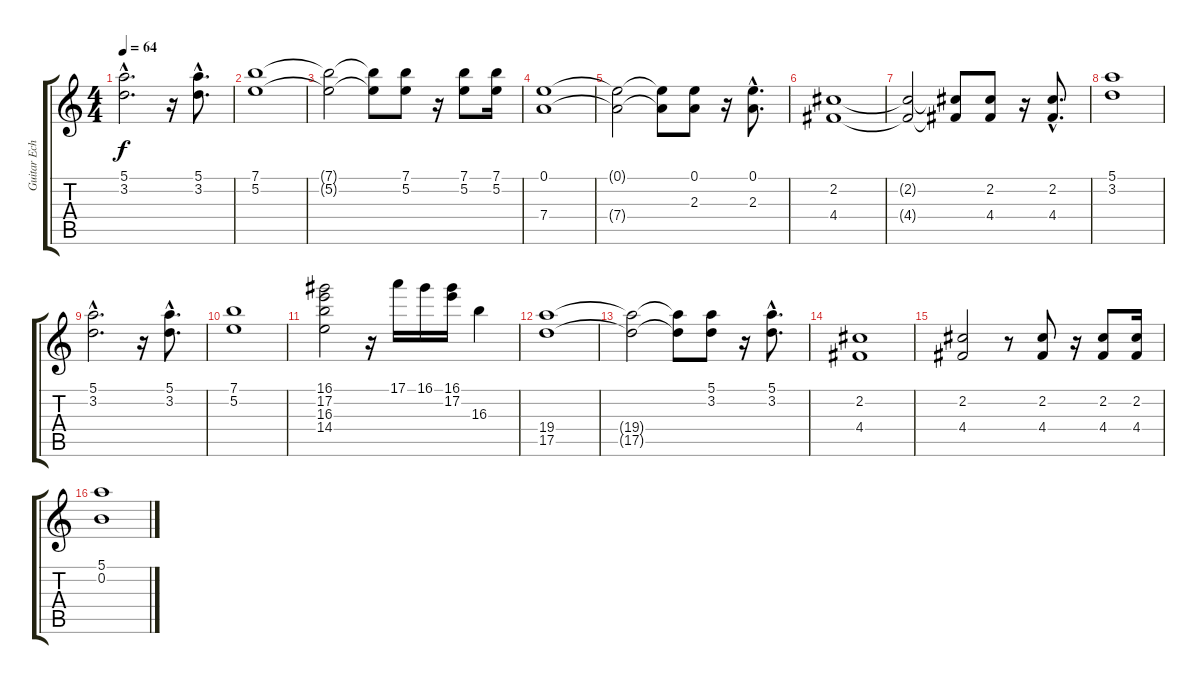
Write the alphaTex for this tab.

\track ("Guitar Echo" "Guitar Ech") {instrument distortionguitar}
\staff {score tabs}
\tuning (E4 B3 G3 D3 A2 E2) {hide}
\ts (4 4)
\tempo 64
\clef g2
\ks c
(5.1{hac} 3.2{hac}).2{d dy f} r.16 (5.1{hac} 3.2{hac}).8{d} |
(7.1 5.2).1 |
(7.1{t} 5.2{t}).2 (7.1{t} 5.2{t}).8 (7.1 5.2).8 r.16 (7.1 5.2).8 (7.1 5.2).16 |
(0.1 7.4).1 |
(0.1{t} 7.4{t}).2 (0.1{t} 7.4{t}).8 (0.1 2.3).8 r.16 (0.1{hac} 2.3{hac}).8{d} |
(2.2 4.4).1 |
(2.2{t} 4.4{t}).2 (2.2{t} 4.4{t}).8 (2.2 4.4).8 r.16 (2.2{hac} 4.4{hac}).8{d} |
(5.1 3.2).1 |
(5.1{hac} 3.2{hac}).2{d} r.16 (5.1{hac} 3.2{hac}).8{d} |
(7.1 5.2).1 |
(16.1 17.2 16.3 14.4).2 r.16 17.1.16 16.1.16 (16.1 17.2).16 16.3.4 |
(19.4 17.5).1 |
(19.4{t} 17.5{t}).2 (19.4{t} 17.5{t}).8 (5.1 3.2).8 r.16 (5.1{hac} 3.2{hac}).8{d} |
(2.2 4.4).1 |
(2.2 4.4).2 r.8 (2.2 4.4).8 r.16 (2.2 4.4).8 (2.2 4.4).16 |
(5.1 0.2).1
